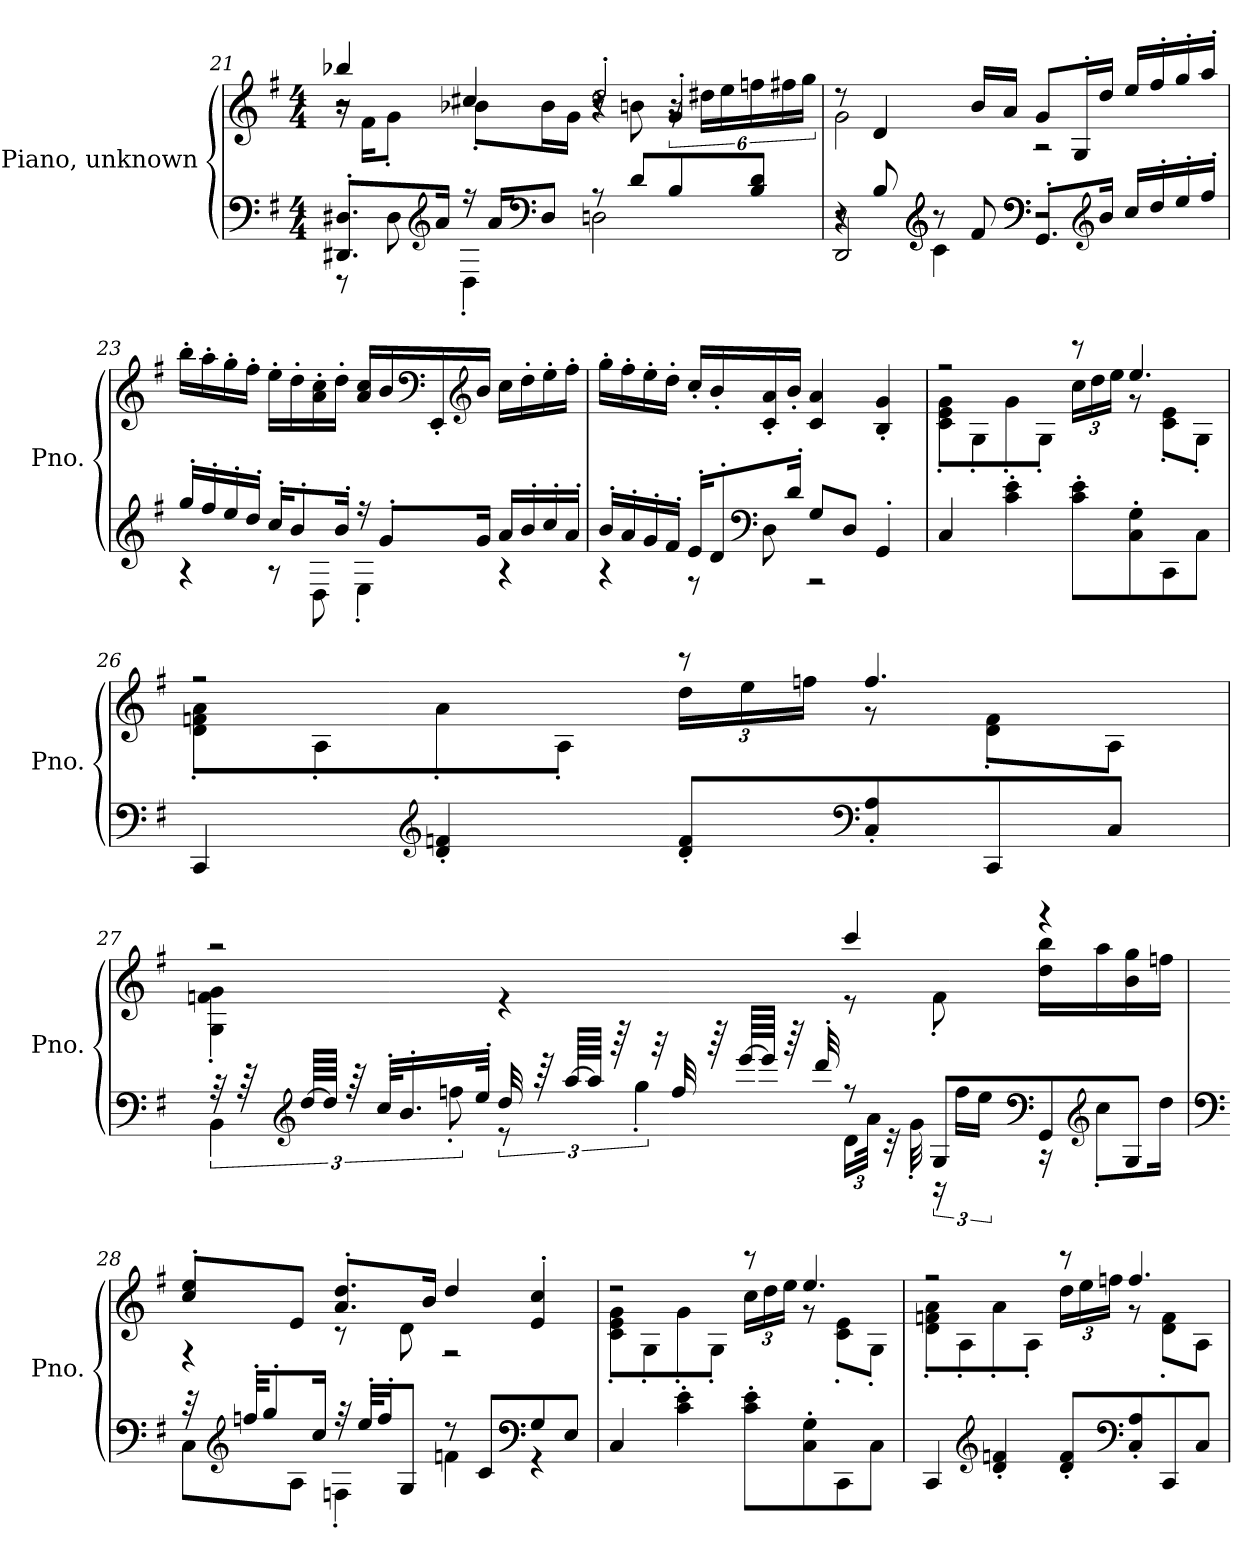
**kern	**kern
*part1	*part1
*staff2	*staff1
*I"Piano, unknown	*
*I'Pno.	*
*clefF4	*clefG2
*k[f#]	*k[f#]
*M4/4	*M4/4
=21	=21
*^	*^
*	*	*	*^
8.DD#X/' 8.D#X/'L	8r	4bb-X/	16r	2r
.	.	.	16f#\KL	.
.	8D#\	.	8g'\J	.
*clefG2	*	*	*	*
16a/Jk	.	.	.	.
16r	4D#'\	4cc#X/	8b-X'\L	.
16a/KL	.	.	.	.
*clefF4	*	*	*	*
8D#/J	.	.	16b-\L	.
.	.	.	16g\JJ	.
8r	2Dn\	2dd'/	8r	4r
8d/L	.	.	8bn\	.
8B/	.	.	24r	4g'/
.	.	.	24dd#X\LL	.
.	.	.	24ee\	.
*	*	*	*Xbrackettup	*
8B/ 8d/J	.	.	24ffn\	.
.	.	.	24ff#X\	.
.	.	.	24gg\JJ	.
*	*	*	*v	*v
!!LO:PB:g=z
=22	=22	=22	=22
*	*^	*	*
8r	4r	2DD/	8r	2g\
8B/	.	.	4d/	.
*clefG2	*	*	*	*
8r	4c\	.	.	.
8f#/	.	.	16b/LL	.
.	.	.	16a/JJ	.
*clefF4	*	*	*	*
8.GG'/L	2r	2r	8g/L	2r
.	.	.	16G'/L	.
*clefG2	*	*	*	*
16b/Jk	.	.	16dd/JJ	.
16cc/LL	.	.	16ee/LL	.
16dd'/	.	.	16ff#'/	.
16ee'/	.	.	16gg'/	.
16ff#'/JJ	.	.	16aa'/JJ	.
*	*v	*v	*	*
*	*	*v	*v
=23	=23	=23
16gg'/LL	4r	16bb'\LL
16ff#'/	.	16aa'\
16ee'/	.	16gg'\
16dd'/JJ	.	16ff#'\JJ
16cc'/KL	8r	16ee'\LL
8b'/	.	16dd'\
.	8D\	16a\' 16cc\'
16b'/Jk	.	16dd'\JJ
16r	4E'\	16a/ 16cc/LL
8g'/L	.	16b/
*	*	*clefF4
.	.	16EE'/
*	*	*clefG2
16g/Jk	.	16b/JJ
16a/LL	4r	16cc\LL
16b'/	.	16dd'\
16cc'/	.	16ee'\
16a'/JJ	.	16ff#'\JJ
!!LO:LB:g=z
=24	=24	=24
16b'/LL	4r	16gg'\LL
16a'/	.	16ff#'\
16g'/	.	16ee'\
16f#'/JJ	.	16dd'\JJ
16e'/KL	8r	16cc'/LL
8d'/	.	16b'/
*clefF4	*	*
.	8D\	16c/' 16a/'
16d'/Jk	.	16b'/JJ
8G/L	2r	4c/ 4a/
8D/J	.	.
4GG'/	.	4B/' 4g/'
*v	*v	*
=25	=25
*	*^
4C/	2r	8c\' 8e\' 8g\'L
.	.	8G'\
4c\' 4e\'	.	8g'\
.	.	8G'\J
8c\' 8e\'L	8r	24cc\LL
.	.	24dd\
.	.	24ee\JJ
8C\' 8G\'	4.ee/	8r
8CC\	.	8c\' 8e\'L
8C\J	.	8G'\J
=26	=26	=26
4CC/	2r	8d\' 8fn\' 8a\'L
.	.	8A'\
*clefG2	*	*
4d/' 4fn/'	.	8a'\
.	.	8A'\J
8d/' 8f/'L	8r	24dd\LL
.	.	24ee\
.	.	24ffn\JJ
*clefF4	*	*
8C/' 8A/'	4.ff/	8r
8CC/	.	8d\' 8f\'L
8C/J	.	8A\J
!!LO:LB:g=z	!!
=27	=27	=27
*^	*	*
32r	6BB\	2r	4G\' 4fn\' 4g\'
64r	.	.	.
*clefG2	*	*	*
[64dd/LLLL	.	.	.
64dd/JJJJ]	.	.	.
64r	.	.	.
32cc'/KLL	.	.	.
16.b'/	.	.	.
.	12ffn'\	.	.
32ee'/JJk	.	.	.
32dd/	12r	.	4r
64r	.	.	.
[64aa/LLLL	.	.	.
64aa/JJJJ]	.	.	.
64r	.	.	.
.	6gg'\	.	.
32r	.	.	.
32ff/	.	.	.
64r	.	.	.
[64eee/LLLL	.	.	.
64eee/JJJJ]	.	.	.
64r	.	.	.
32ddd'/	.	.	.
*	*Xbrackettup	*	*
8r	24d\LL	4ccc/	8r
.	48a\JJk	.	.
.	32r	.	.
.	32g'\	.	.
*	*brackettup	*	*
8G/L	24r	.	8f'\
.	24ff\LL	.	.
.	24ee\JJ	.	.
*clefF4	*	*	*
8GG/	16r	4r	16dd\ 16bb\LL
*clefG2	*	*	*
.	8cc'\L	.	16aa\
8G/J	.	.	16b\ 16gg\
.	16dd\Jk	.	16ffn\JJ
!!LO:LB:g=z	!!
=28	=28	=28	=28
*clefF4	*	*	*
32r	8C\L	8cc/' 8ee/'L	4r
*clefG2	*	*	*
32ffn'/KKL	.	.	.
8gg'/	.	.	.
.	8A\J	8e/J	.
16cc/Jk	.	.	.
32r	4Fn'\	8.a/' 8.dd/'L	8r
32ee'/KLL	.	.	.
16ff'/J	.	.	.
8G/J	.	.	8d\
.	.	16b/Jk	.
8r	4fn\	4dd/	2r
8c/L	.	.	.
*clefF4	*	*	*
8G/	4r	4e/' 4cc/'	.
8E/J	.	.	.
*v	*v	*	*
=29	=29	=29
4C/	2r	8c\' 8e\' 8g\'L
.	.	8G'\
4c\' 4e\'	.	8g'\
.	.	8G'\J
8c\' 8e\'L	8r	24cc\LL
.	.	24dd\
.	.	24ee\JJ
8C\' 8G\'	4.ee/	8r
8CC\	.	8c\' 8e\'L
8C\J	.	8G'\J
=30	=30	=30
4CC/	2r	8d\' 8fn\' 8a\'L
.	.	8A'\
*clefG2	*	*
4d/' 4fn/'	.	8a'\
.	.	8A'\J
8d/' 8f/'L	8r	24dd\LL
.	.	24ee\
.	.	24ffn\JJ
*clefF4	*	*
8C/' 8A/'	4.ff/	8r
8CC/	.	8d\' 8f\'L
8C/J	.	8A\J
*	*v	*v
=	=
*-	*-
